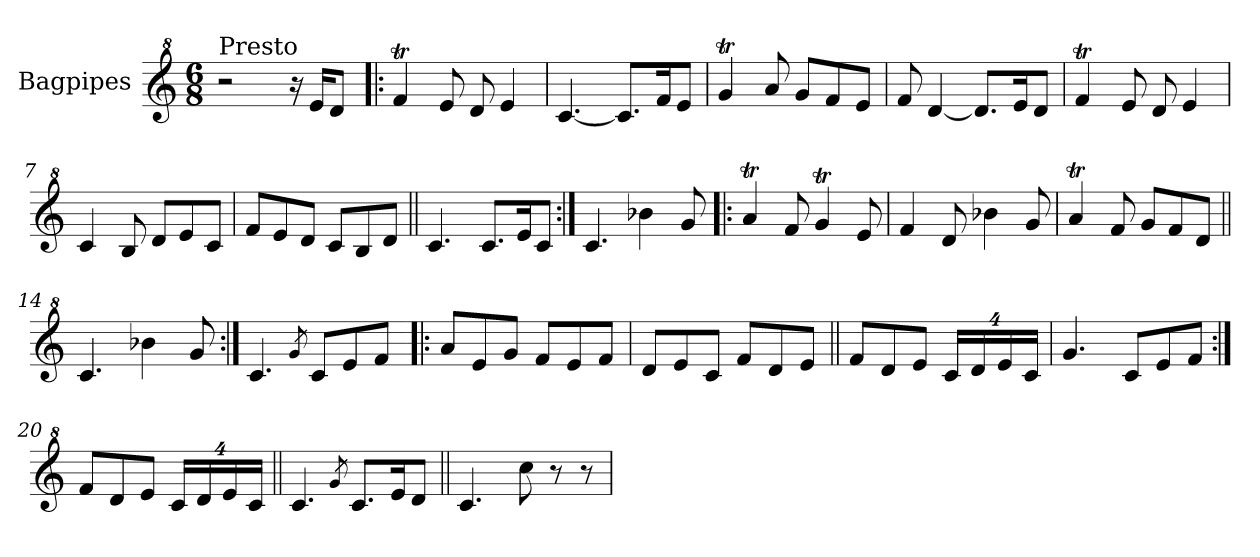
**kern
*part1
*staff1
*I"Bagpipes
*I'Bag
*clefG^2
*k[]
*C:
*M6/8
=1
!LO:TX:a:t=Presto
2r
16r
16ee/KL
8dd/J
=2!|:
4ffT/
8ee/
8dd/
4ee/
=3
[4.cc/
8.cc/L]
16ff/K
8ee/J
=4
4ggT/
8aa/
8gg/L
8ff/
8ee/J
=5
8ff/
[4dd/
8.dd/L]
16ee/K
8dd/J
=6
4ffT/
8ee/
8dd/
4ee/
=7
4cc/
8b/
8dd/L
8ee/
8cc/J
!!LO:LB:g=z
=8
8ff/L
8ee/
8dd/J
8cc/L
8b/
8dd/J
=9||
4.cc/
8.cc/L
16ee/K
8cc/J
=10:|!
4.cc/
4bb-X\
8gg/
=11!|:
4aaT/
8ff/
4ggT/
8ee/
=12
4ff/
8dd/
4bb-X\
8gg/
=13
4aaT/
8ff/
8gg/L
8ff/
8dd/J
=14||
4.cc/
4bb-X\
8gg/
!!LO:LB:g=z
=15:|!
4.cc/
8qgg/
8cc/L
8ee/
8ff/J
=16!|:
8aa/L
8ee/
8gg/J
8ff/L
8ee/
8ff/J
=17
8dd/L
8ee/
8cc/J
8ff/L
8dd/
8ee/J
=18||
8ff/L
8dd/
8ee/J
*Xbrackettup
32%3cc/L
32%3dd/
32%3ee/
32%3cc/J
=19
4.gg/
8cc/L
8ee/
8ff/J
=20:|!
8ff/L
8dd/
8ee/J
32%3cc/L
32%3dd/
32%3ee/
32%3cc/J
!!LO:LB:g=z
=21||
4.cc/
8qgg/
8.cc/L
16ee/K
8dd/J
=22||
4.cc/
8ccc\
8r
8r
=
*-
